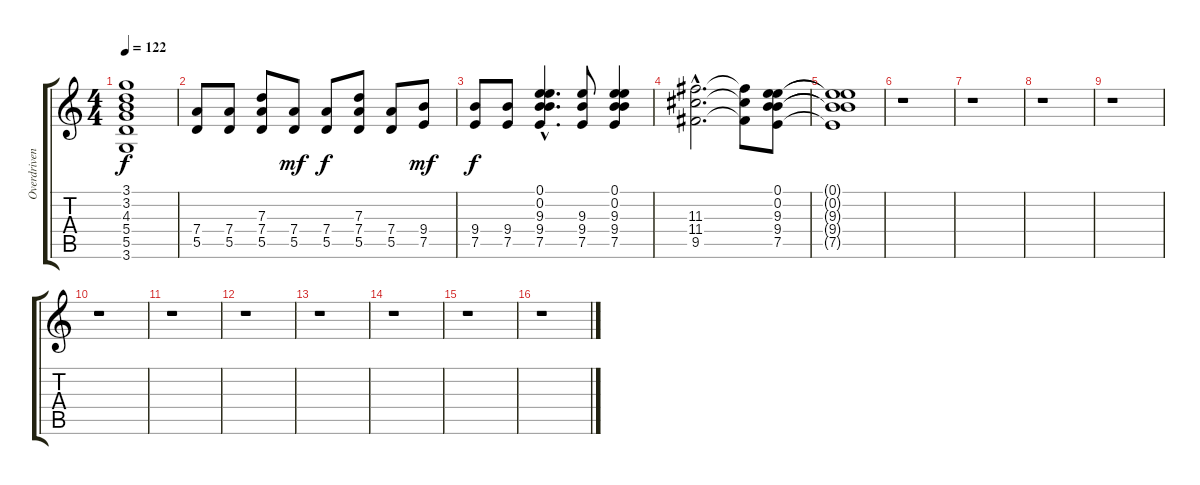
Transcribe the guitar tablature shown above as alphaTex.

\track ("Overdriven Guitar" "Overdriven") {instrument overdrivenguitar}
\staff {score tabs}
\tuning (E4 B3 G3 D3 A2 E2) {hide}
\ts (4 4)
\tempo 122
\clef g2
\ks c
(3.1{t} 3.2{t} 4.3{t} 5.4{t} 5.5{t} 3.6{t}).1{dy f} |
(7.4 5.5).8 (7.4 5.5).8 (7.3 7.4 5.5).8 (7.4 5.5).8{dy mf} (7.4 5.5).8{dy f} (7.3 7.4 5.5).8 (7.4 5.5).8 (9.4 7.5).8{dy mf} |
(9.4 7.5).8{dy f} (9.4 7.5).8 (0.1{hac} 0.2{hac} 9.3{hac} 9.4{hac} 7.5{hac}).4{d} (9.3 9.4 7.5).8 (0.1 0.2 9.3 9.4 7.5).4 |
(11.3{hac} 11.4{hac} 9.5{hac}).2{d} (11.3{t} 11.4{t} 9.5{t}).8 (0.1 0.2 9.3 9.4 7.5).8 |
(0.1{t} 0.2{t} 9.3{t} 9.4{t} 7.5{t}).1 |
r.1 |
r.1 |
r.1 |
r.1 |
r.1 |
r.1 |
r.1 |
r.1 |
r.1 |
r.1 |
r.1
